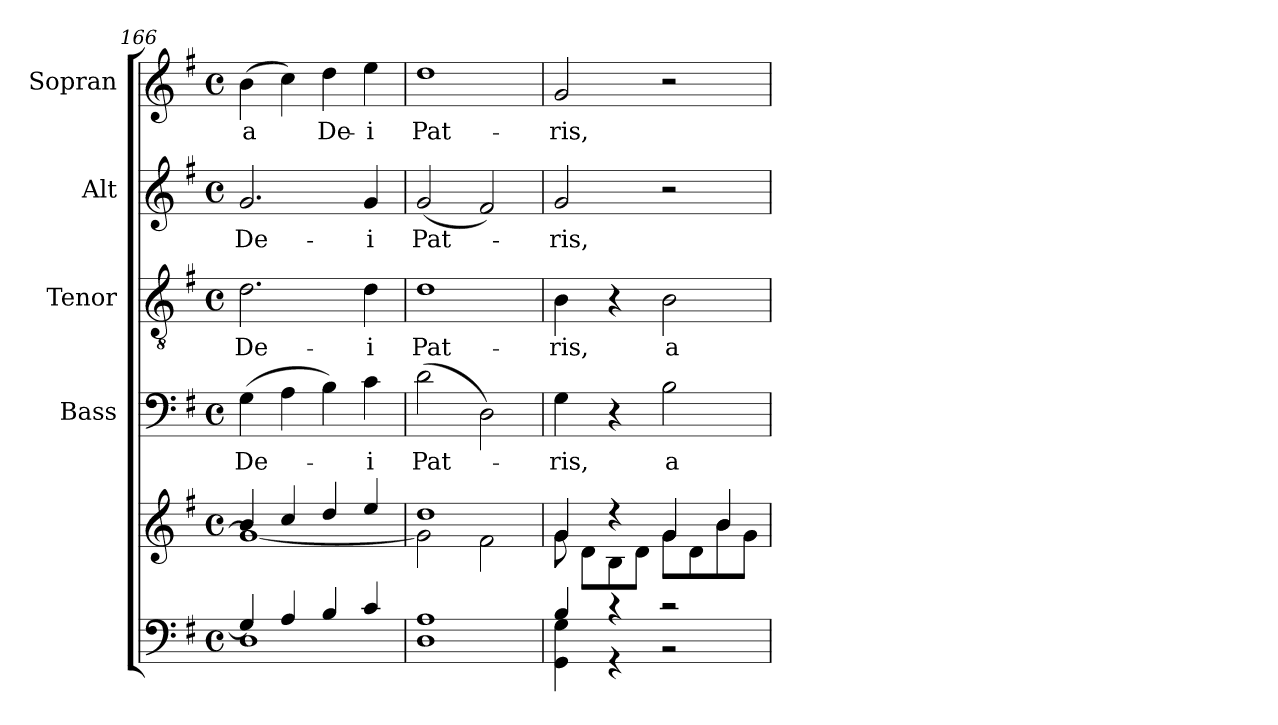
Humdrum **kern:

**kern	**kern	**kern	**text	**kern	**text	**kern	**text	**kern	**text
*part5	*part5	*part4	*part4	*part3	*part3	*part2	*part2	*part1	*part1
*staff6	*staff5	*staff4	*staff4	*staff3	*staff3	*staff2	*staff2	*staff1	*staff1
*	*	*I"Bass	*	*I"Tenor	*	*I"Alt	*	*I"Sopran	*
*	*	*I'B.	*	*I'T.	*	*I'A.	*	*I'S.	*
*clefF4	*clefG2	*clefF4	*	*clefGv2	*	*clefG2	*	*clefG2	*
*k[f#]	*k[f#]	*k[f#]	*	*k[f#]	*	*k[f#]	*	*k[f#]	*
*G:	*G:	*G:	*	*G:	*	*G:	*	*G:	*
*M4/4	*M4/4	*M4/4	*	*M4/4	*	*M4/4	*	*M4/4	*
*met(c)	*met(c)	*met(c)	*	*met(c)	*	*met(c)	*	*met(c)	*
=166	=166	=166	=166	=166	=166	=166	=166	=166	=166
*^	*^	*	*	*	*	*	*	*	*
!	!	!	!	!	!LO:LY:b	!	!LO:LY:b	!	!LO:LY:b	!	!LO:LY:b
4G/]	1D	4b/	1g_	(>4G\	De-	2.d\	De-	2.g/	De-	(>4b\	-a
4A/	.	4cc/	.	4A\	.	.	.	.	.	4cc\)	.
!	!	!	!	!	!	!	!	!	!	!	!LO:LY:b
4B/	.	4dd/	.	4B\)	.	.	.	.	.	4dd\	De-
!	!	!	!	!	!LO:LY:b	!	!LO:LY:b	!	!LO:LY:b	!	!LO:LY:b
4c/	.	4ee/	.	4c\	-i	4d\	-i	4g/	-i	4ee\	-i
=167	=167	=167	=167	=167	=167	=167	=167	=167	=167	=167	=167
!	!	!	!	!	!LO:LY:b	!	!LO:LY:b	!	!LO:LY:b	!	!LO:LY:b
1A	1D	1dd	2g\]	(>2d\	Pat-	1d	Pat-	(<2g/	Pat-	1dd	Pat-
.	.	.	2f#\	2D\)	.	.	.	2f#/)	.	.	.
=168	=168	=168	=168	=168	=168	=168	=168	=168	=168	=168	=168
!	!	!	!	!	!LO:LY:b	!	!LO:LY:b	!	!LO:LY:b	!	!LO:LY:b
4B/	4GG\ 4G\	4g/	8g\	4G\	-ris,	4B\	-ris,	2g/	-ris,	2g/	-ris,
.	.	.	8d\L	.	.	.	.	.	.	.	.
4r	4r	4rdd	8B\	4r	.	4r	.	.	.	.	.
.	.	.	8d\J	.	.	.	.	.	.	.	.
!	!	!	!	!	!LO:LY:b	!	!LO:LY:b	!	!	!	!
2r	2r	4g/	8g\L	2B\	a-	2B\	a-	2r	.	2r	.
.	.	.	8d\	.	.	.	.	.	.	.	.
.	.	4b/	8b\	.	.	.	.	.	.	.	.
.	.	.	8g\J	.	.	.	.	.	.	.	.
*v	*v	*	*	*	*	*	*	*	*	*	*
*	*v	*v	*	*	*	*	*	*	*	*
=	=	=	=	=	=	=	=	=	=
*-	*-	*-	*-	*-	*-	*-	*-	*-	*-
